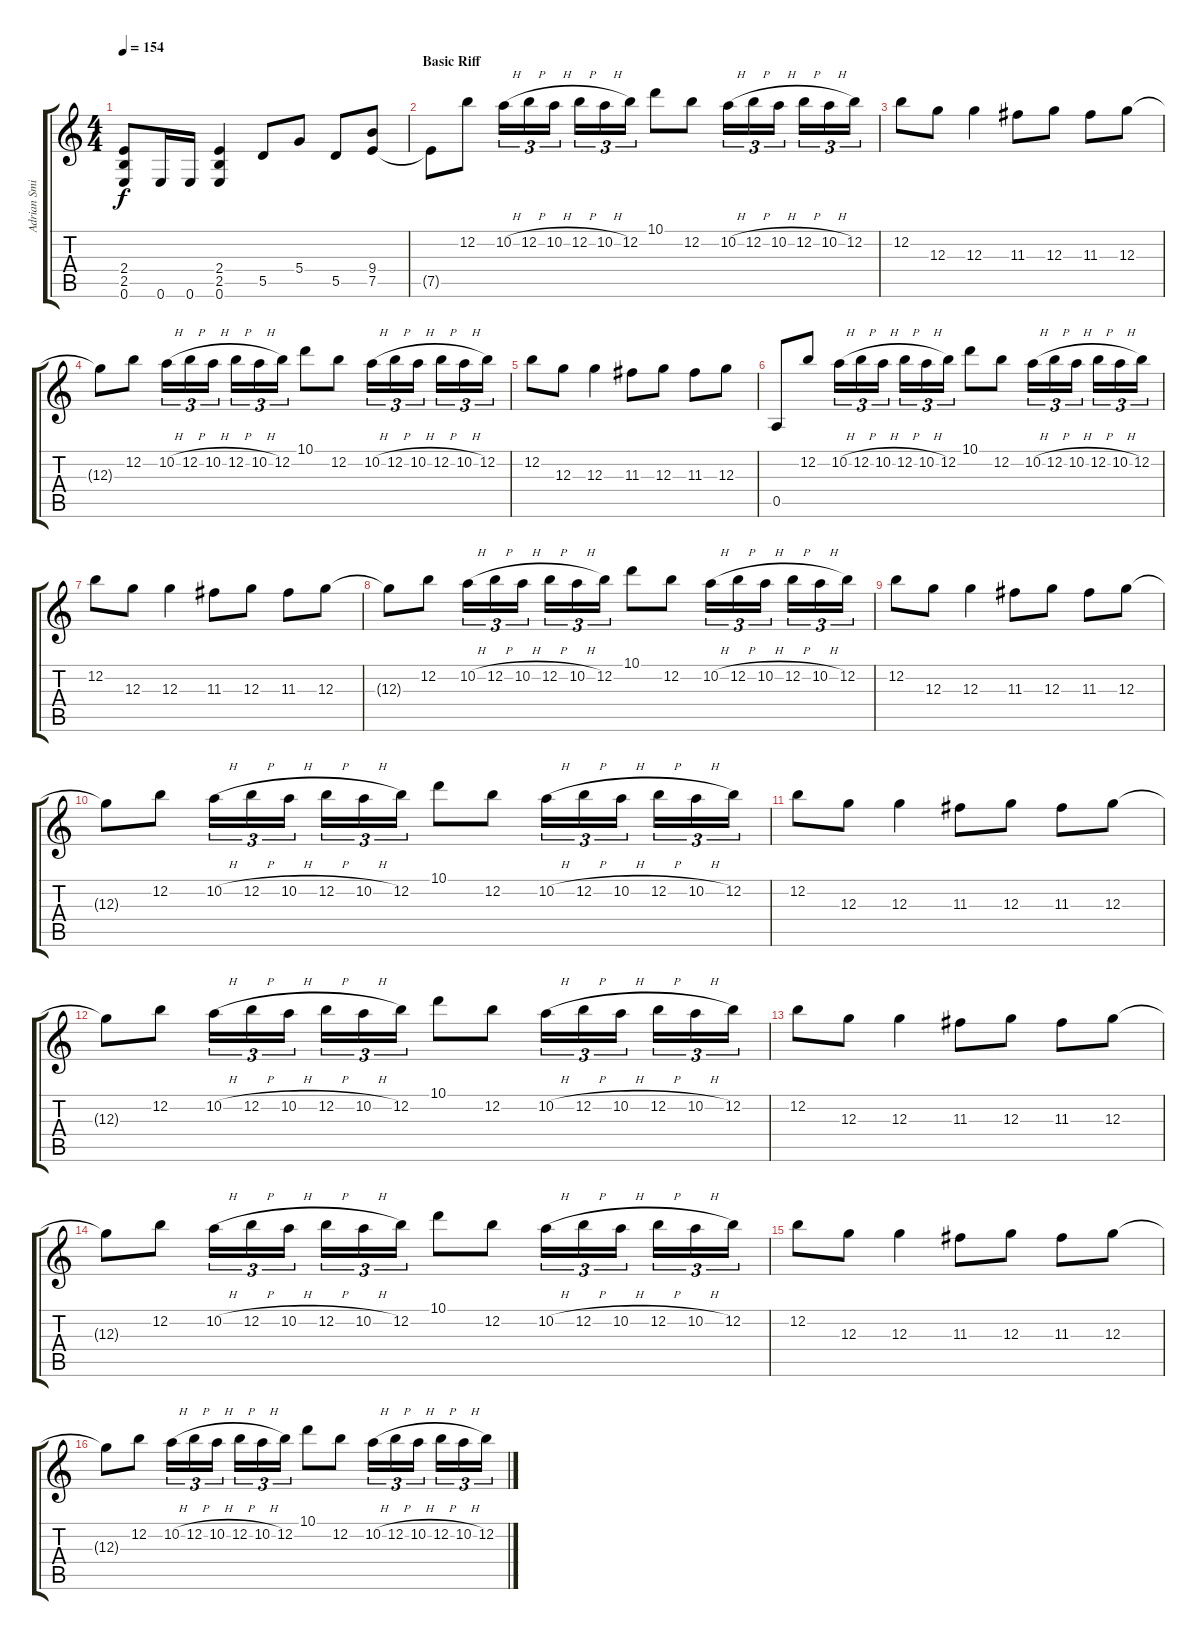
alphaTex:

\track ("Adrian Smith's Guitar" "Adrian Smi") {instrument distortionguitar}
\staff {score tabs}
\tuning (E4 B3 G3 D3 A2 E2) {hide}
\ts (4 4)
\tempo 154
\clef g2
\ks c
(2.4 2.5 0.6).8{dy f} 0.6.16 0.6.16 (2.4 2.5 0.6).4 5.5.8 5.4.8 5.5.8 (9.4 7.5).8 |
\section ("" "Basic Riff")
7.5{t}.8 12.2.8 10.2{h}.16{tu (3 2)} 12.2{h}.16{tu (3 2)} 10.2{h}.16{tu (3 2)} 12.2{h}.16{tu (3 2)} 10.2{h}.16{tu (3 2)} 12.2.16{tu (3 2)} 10.1.8 12.2.8 10.2{h}.16{tu (3 2)} 12.2{h}.16{tu (3 2)} 10.2{h}.16{tu (3 2)} 12.2{h}.16{tu (3 2)} 10.2{h}.16{tu (3 2)} 12.2.16{tu (3 2)} |
12.2.8 12.3.8 12.3.4 11.3.8 12.3.8 11.3.8 12.3.8 |
12.3{t}.8 12.2.8 10.2{h}.16{tu (3 2)} 12.2{h}.16{tu (3 2)} 10.2{h}.16{tu (3 2)} 12.2{h}.16{tu (3 2)} 10.2{h}.16{tu (3 2)} 12.2.16{tu (3 2)} 10.1.8 12.2.8 10.2{h}.16{tu (3 2)} 12.2{h}.16{tu (3 2)} 10.2{h}.16{tu (3 2)} 12.2{h}.16{tu (3 2)} 10.2{h}.16{tu (3 2)} 12.2.16{tu (3 2)} |
12.2.8 12.3.8 12.3.4 11.3.8 12.3.8 11.3.8 12.3.8 |
0.5.8 12.2.8 10.2{h}.16{tu (3 2)} 12.2{h}.16{tu (3 2)} 10.2{h}.16{tu (3 2)} 12.2{h}.16{tu (3 2)} 10.2{h}.16{tu (3 2)} 12.2.16{tu (3 2)} 10.1.8 12.2.8 10.2{h}.16{tu (3 2)} 12.2{h}.16{tu (3 2)} 10.2{h}.16{tu (3 2)} 12.2{h}.16{tu (3 2)} 10.2{h}.16{tu (3 2)} 12.2.16{tu (3 2)} |
12.2.8 12.3.8 12.3.4 11.3.8 12.3.8 11.3.8 12.3.8 |
12.3{t}.8 12.2.8 10.2{h}.16{tu (3 2)} 12.2{h}.16{tu (3 2)} 10.2{h}.16{tu (3 2)} 12.2{h}.16{tu (3 2)} 10.2{h}.16{tu (3 2)} 12.2.16{tu (3 2)} 10.1.8 12.2.8 10.2{h}.16{tu (3 2)} 12.2{h}.16{tu (3 2)} 10.2{h}.16{tu (3 2)} 12.2{h}.16{tu (3 2)} 10.2{h}.16{tu (3 2)} 12.2.16{tu (3 2)} |
12.2.8 12.3.8 12.3.4 11.3.8 12.3.8 11.3.8 12.3.8 |
12.3{t}.8 12.2.8 10.2{h}.16{tu (3 2)} 12.2{h}.16{tu (3 2)} 10.2{h}.16{tu (3 2)} 12.2{h}.16{tu (3 2)} 10.2{h}.16{tu (3 2)} 12.2.16{tu (3 2)} 10.1.8 12.2.8 10.2{h}.16{tu (3 2)} 12.2{h}.16{tu (3 2)} 10.2{h}.16{tu (3 2)} 12.2{h}.16{tu (3 2)} 10.2{h}.16{tu (3 2)} 12.2.16{tu (3 2)} |
12.2.8 12.3.8 12.3.4 11.3.8 12.3.8 11.3.8 12.3.8 |
12.3{t}.8 12.2.8 10.2{h}.16{tu (3 2)} 12.2{h}.16{tu (3 2)} 10.2{h}.16{tu (3 2)} 12.2{h}.16{tu (3 2)} 10.2{h}.16{tu (3 2)} 12.2.16{tu (3 2)} 10.1.8 12.2.8 10.2{h}.16{tu (3 2)} 12.2{h}.16{tu (3 2)} 10.2{h}.16{tu (3 2)} 12.2{h}.16{tu (3 2)} 10.2{h}.16{tu (3 2)} 12.2.16{tu (3 2)} |
12.2.8 12.3.8 12.3.4 11.3.8 12.3.8 11.3.8 12.3.8 |
12.3{t}.8 12.2.8 10.2{h}.16{tu (3 2)} 12.2{h}.16{tu (3 2)} 10.2{h}.16{tu (3 2)} 12.2{h}.16{tu (3 2)} 10.2{h}.16{tu (3 2)} 12.2.16{tu (3 2)} 10.1.8 12.2.8 10.2{h}.16{tu (3 2)} 12.2{h}.16{tu (3 2)} 10.2{h}.16{tu (3 2)} 12.2{h}.16{tu (3 2)} 10.2{h}.16{tu (3 2)} 12.2.16{tu (3 2)} |
12.2.8 12.3.8 12.3.4 11.3.8 12.3.8 11.3.8 12.3.8 |
12.3{t}.8 12.2.8 10.2{h}.16{tu (3 2)} 12.2{h}.16{tu (3 2)} 10.2{h}.16{tu (3 2)} 12.2{h}.16{tu (3 2)} 10.2{h}.16{tu (3 2)} 12.2.16{tu (3 2)} 10.1.8 12.2.8 10.2{h}.16{tu (3 2)} 12.2{h}.16{tu (3 2)} 10.2{h}.16{tu (3 2)} 12.2{h}.16{tu (3 2)} 10.2{h}.16{tu (3 2)} 12.2.16{tu (3 2)}
